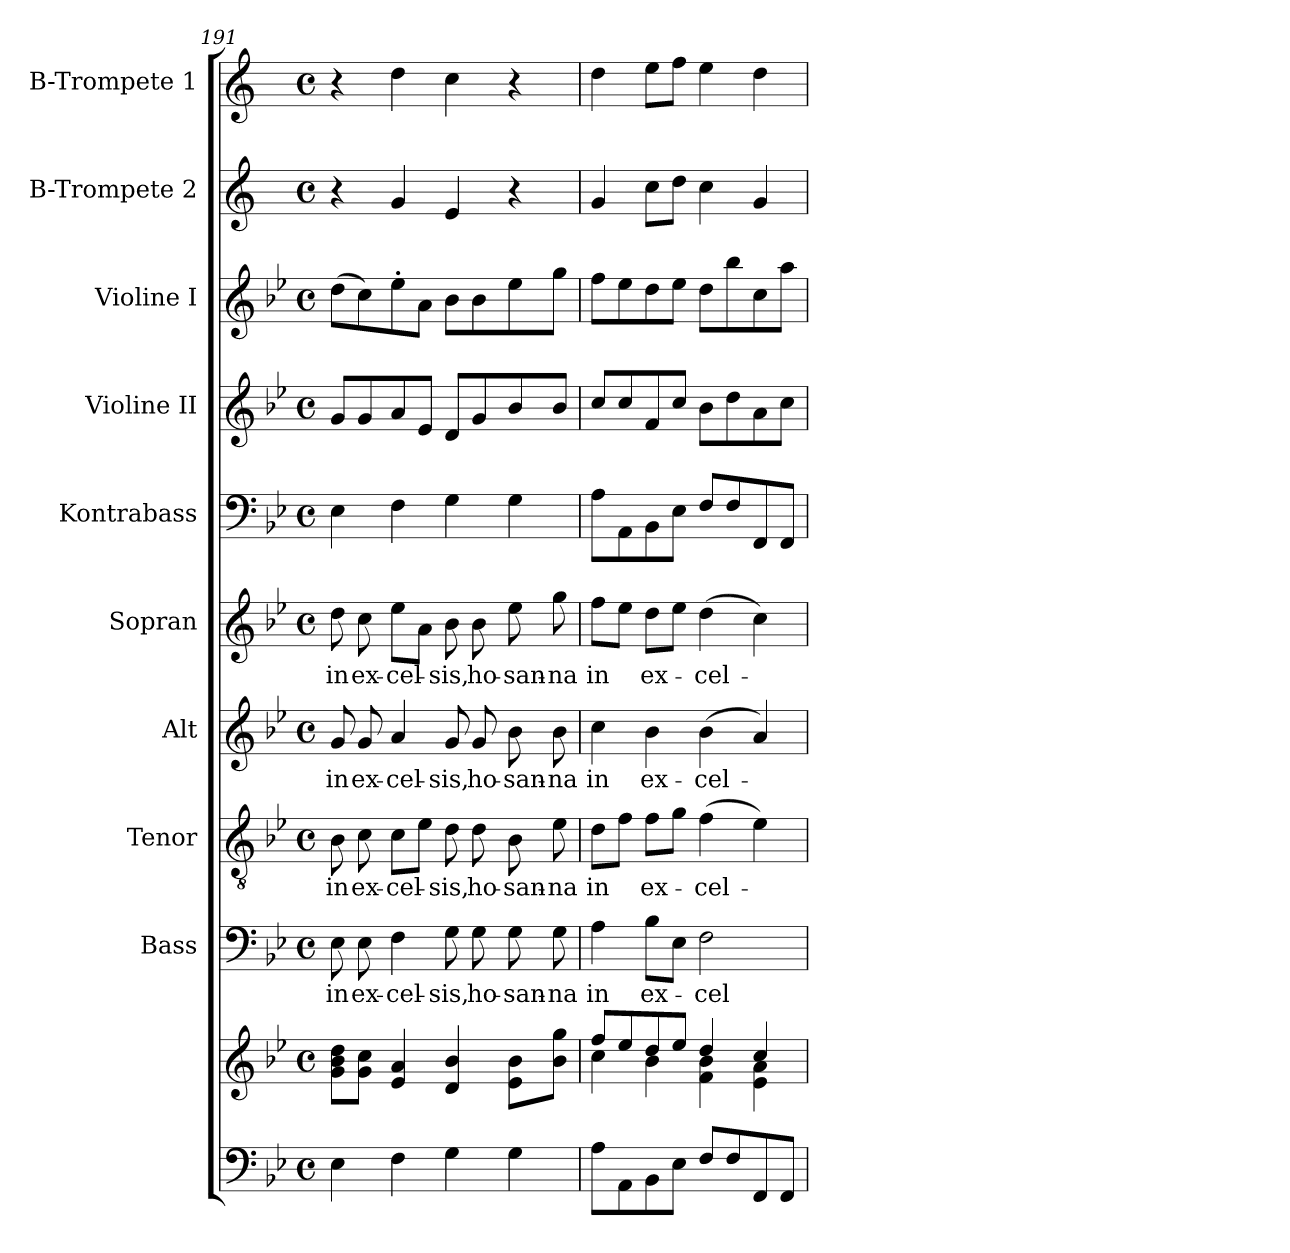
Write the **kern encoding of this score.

**kern	**kern	**kern	**text	**kern	**text	**kern	**text	**kern	**text	**kern	**kern	**kern	**kern	**kern
*part10	*part10	*part9	*part9	*part8	*part8	*part7	*part7	*part6	*part6	*part5	*part4	*part3	*part2	*part1
*staff11	*staff10	*staff9	*staff9	*staff8	*staff8	*staff7	*staff7	*staff6	*staff6	*staff5	*staff4	*staff3	*staff2	*staff1
*	*	*I"Bass	*	*I"Tenor	*	*I"Alt	*	*I"Sopran	*	*I"Kontrabass	*I"Violine II	*I"Violine I	*I"B-Trompete 2	*I"B-Trompete 1
*	*	*I'B.	*	*I'T.	*	*I'A.	*	*I'S.	*	*I'Kb.	*I'Vl. II	*I'Vl. I	*I'B Trp. 2	*I'B Trp. 1
*clefF4	*clefG2	*clefF4	*	*clefGv2	*	*clefG2	*	*clefG2	*	*clefF4	*clefG2	*clefG2	*clefG2	*clefG2
*	*	*	*	*	*	*	*	*	*	*ITrd7c12	*	*	*ITrd1c2	*ITrd1c2
*k[b-e-]	*k[b-e-]	*k[b-e-]	*	*k[b-e-]	*	*k[b-e-]	*	*k[b-e-]	*	*k[b-e-]	*k[b-e-]	*k[b-e-]	*k[b-e-]	*k[b-e-]
*B-:	*B-:	*B-:	*	*B-:	*	*B-:	*	*B-:	*	*B-:	*B-:	*B-:	*B-:	*B-:
*M4/4	*M4/4	*M4/4	*	*M4/4	*	*M4/4	*	*M4/4	*	*M4/4	*M4/4	*M4/4	*M4/4	*M4/4
*met(c)	*met(c)	*met(c)	*	*met(c)	*	*met(c)	*	*met(c)	*	*met(c)	*met(c)	*met(c)	*met(c)	*met(c)
=191	=191	=191	=191	=191	=191	=191	=191	=191	=191	=191	=191	=191	=191	=191
!	!	!	!LO:LY:b	!	!LO:LY:b	!	!LO:LY:b	!	!LO:LY:b	!	!	!	!	!
4E-\	8g\ 8b-\ 8dd\L	8E-\	in	8B-\	in	8g/	in	8dd\	in	4EE-\	8g/L	(>8dd\L	4r	4r
!	!	!	!LO:LY:b	!	!LO:LY:b	!	!LO:LY:b	!	!LO:LY:b	!	!	!	!	!
.	8g\ 8cc\J	8E-\	ex-	8c\	ex-	8g/	ex-	8cc\	ex-	.	8g/	8cc\)	.	.
!	!	!	!LO:LY:b	!	!LO:LY:b	!	!LO:LY:b	!	!LO:LY:b	!	!	!	!	!
4F\	4e-/ 4a/	4F\	-cel-	8c\L	-cel-	4a/	-cel-	8ee-\L	-cel-	4FF\	8a/	8ee-'>\	4f/	4cc\
.	.	.	.	8e-\J	.	.	.	8a\J	.	.	8e-/J	8a\J	.	.
!	!	!	!LO:LY:b	!	!LO:LY:b	!	!LO:LY:b	!	!LO:LY:b	!	!	!	!	!
4G\	4d/ 4b-/	8G\	-sis,	8d\	-sis,	8g/	-sis,	8b-\	-sis,	4GG\	8d/L	8b-\L	4d/	4b-\
!	!	!	!LO:LY:b	!	!LO:LY:b	!	!LO:LY:b	!	!LO:LY:b	!	!	!	!	!
.	.	8G\	ho-	8d\	ho-	8g/	ho-	8b-\	ho-	.	8g/	8b-\	.	.
!	!	!	!LO:LY:b	!	!LO:LY:b	!	!LO:LY:b	!	!LO:LY:b	!	!	!	!	!
4G\	8e-\ 8b-\L	8G\	-san-	8B-\	-san-	8b-\	-san-	8ee-\	-san-	4GG\	8b-/	8ee-\	4r	4r
!	!	!	!LO:LY:b	!	!LO:LY:b	!	!LO:LY:b	!	!LO:LY:b	!	!	!	!	!
.	8b-\ 8gg\J	8G\	-na	8e-\	-na	8b-\	-na	8gg\	-na	.	8b-/J	8gg\J	.	.
=192	=192	=192	=192	=192	=192	=192	=192	=192	=192	=192	=192	=192	=192	=192
*	*^	*	*	*	*	*	*	*	*	*	*	*	*	*
!	!	!	!	!LO:LY:b	!	!LO:LY:b	!	!LO:LY:b	!	!LO:LY:b	!	!	!	!	!
8A\L	8ff/L	4cc\	4A\	in	8d\L	in	4cc\	in	8ff\L	in	8AA\L	8cc/L	8ff\L	4f/	4cc\
8AA\	8ee-/	.	.	.	8f\J	.	.	.	8ee-\J	.	8AAA\	8cc/	8ee-\	.	.
!	!	!	!	!LO:LY:b	!	!LO:LY:b	!	!LO:LY:b	!	!LO:LY:b	!	!	!	!	!
8BB-\	8dd/	4b-\	8B-\L	ex-	8f\L	ex-	4b-\	ex-	8dd\L	ex-	8BBB-\	8f/	8dd\	8b-\L	8dd\L
8E-\J	8ee-/J	.	8E-\J	.	8g\J	.	.	.	8ee-\J	.	8EE-\J	8cc/J	8ee-\J	8cc\J	8ee-\J
!	!	!	!	!LO:LY:b	!	!LO:LY:b	!	!LO:LY:b	!	!LO:LY:b	!	!	!	!	!
8F/L	4dd/	4f\ 4b-\	2F\	-cel-	(>4f\	-cel-	(>4b-\	-cel-	(>4dd\	-cel-	8FF/L	8b-\L	8dd\L	4b-\	4dd\
8F/	.	.	.	.	.	.	.	.	.	.	8FF/	8dd\	8bb-\	.	.
8FF/	4cc/	4e-\ 4a\	.	.	4e-\)	.	4a/)	.	4cc\)	.	8FFF/	8a\	8cc\	4f/	4cc\
8FF/J	.	.	.	.	.	.	.	.	.	.	8FFF/J	8cc\J	8aa\J	.	.
*	*v	*v	*	*	*	*	*	*	*	*	*	*	*	*	*
=	=	=	=	=	=	=	=	=	=	=	=	=	=	=
*-	*-	*-	*-	*-	*-	*-	*-	*-	*-	*-	*-	*-	*-	*-
